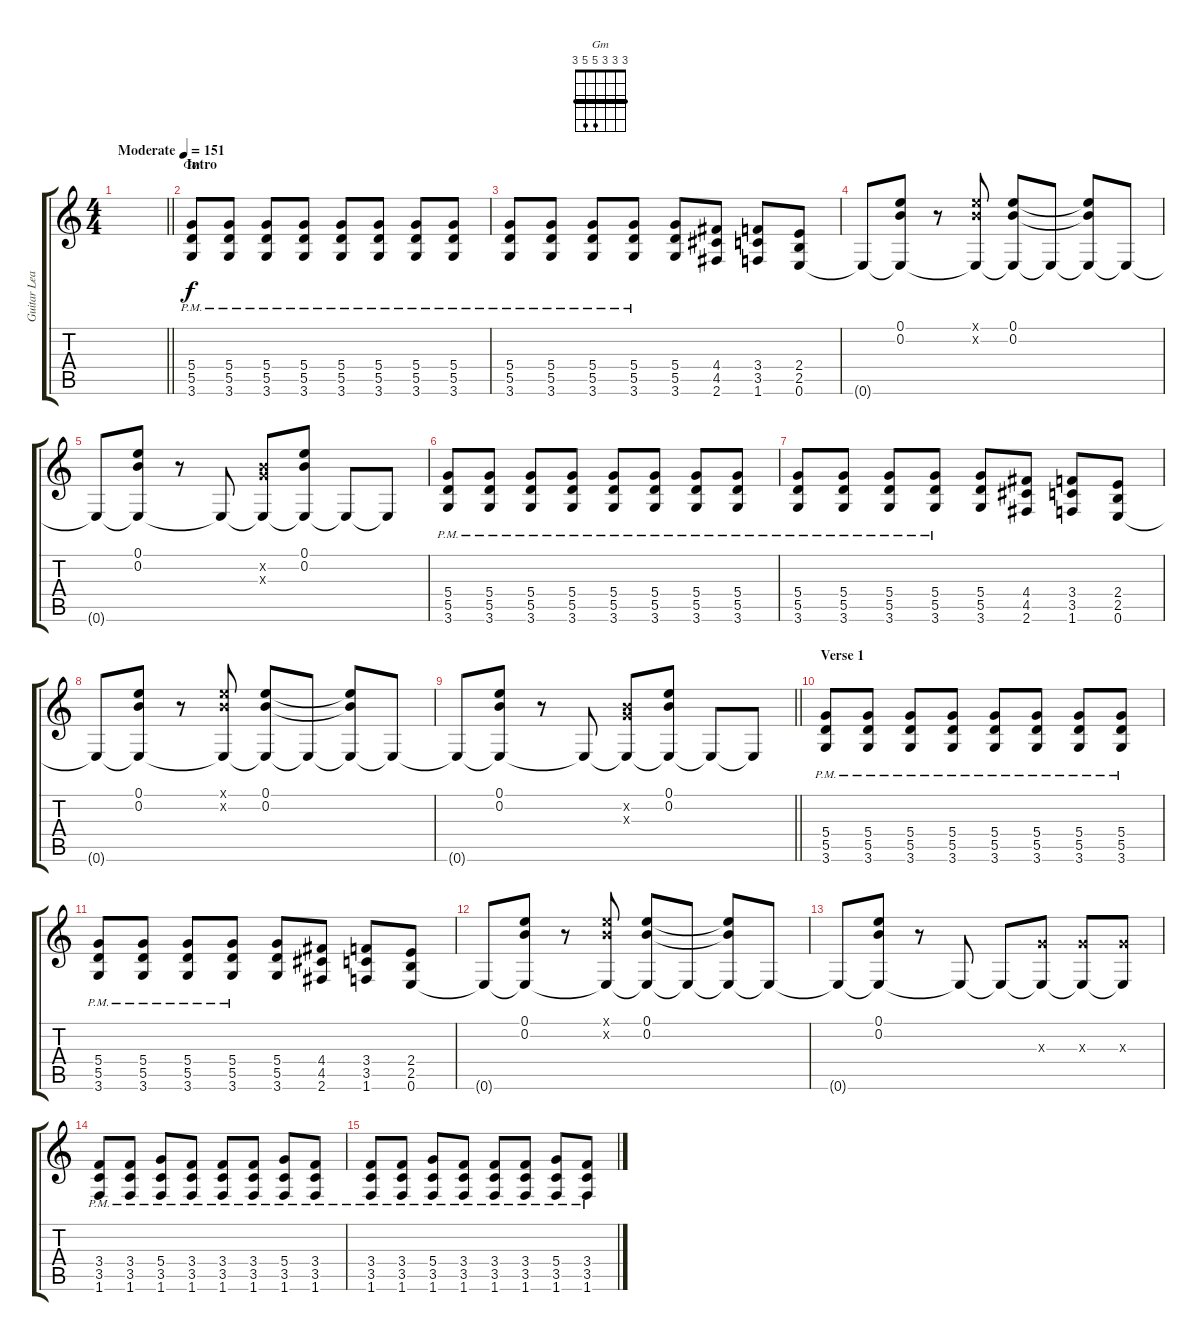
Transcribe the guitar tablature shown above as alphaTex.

\track ("Guitar Lead" "Guitar Lea") {instrument distortionguitar}
\staff {score tabs}
\tuning (E4 B3 G3 D3 A2 E2) {hide}
\chord ("Gm" 3 3 3 5 5 3) {barre 3}
\ts (4 4)
\tempo (151 "Moderate")
\clef g2
\barLineRight lightlight
\ks c
|
\section ("" "Intro")
(5.4{pm} 5.5{pm} 3.6{pm}).8{ch "Gm"} (5.4{pm} 5.5{pm} 3.6{pm}).8 (5.4{pm} 5.5{pm} 3.6{pm}).8 (5.4{pm} 5.5{pm} 3.6{pm}).8 (5.4{pm} 5.5{pm} 3.6{pm}).8 (5.4{pm} 5.5{pm} 3.6{pm}).8 (5.4{pm} 5.5{pm} 3.6{pm}).8 (5.4{pm} 5.5{pm} 3.6{pm}).8 |
(5.4{pm} 5.5{pm} 3.6{pm}).8 (5.4{pm} 5.5{pm} 3.6{pm}).8 (5.4{pm} 5.5{pm} 3.6{pm}).8 (5.4{pm} 5.5{pm} 3.6{pm}).8 (5.4 5.5 3.6).8 (4.4 4.5 2.6).8 (3.4 3.5 1.6).8 (2.4 2.5 0.6).8 |
0.6{t}.8 (0.1 0.2 0.6{t}).8 r.8 (0.1{x} 0.2{x} 0.6{t}).8 (0.1 0.2 0.6{t}).8 0.6{t}.8 (0.1{t} 0.2{t} 0.6{t}).8 0.6{t}.8 |
0.6{t}.8 (0.1 0.2 0.6{t}).8 r.8 0.6{t}.8 (0.2{x} 0.3{x} 0.6{t}).8 (0.1 0.2 0.6{t}).8 0.6{t}.8 0.6{t}.8 |
(5.4{pm} 5.5{pm} 3.6{pm}).8 (5.4{pm} 5.5{pm} 3.6{pm}).8 (5.4{pm} 5.5{pm} 3.6{pm}).8 (5.4{pm} 5.5{pm} 3.6{pm}).8 (5.4{pm} 5.5{pm} 3.6{pm}).8 (5.4{pm} 5.5{pm} 3.6{pm}).8 (5.4{pm} 5.5{pm} 3.6{pm}).8 (5.4{pm} 5.5{pm} 3.6{pm}).8 |
(5.4{pm} 5.5{pm} 3.6{pm}).8 (5.4{pm} 5.5{pm} 3.6{pm}).8 (5.4{pm} 5.5{pm} 3.6{pm}).8 (5.4{pm} 5.5{pm} 3.6{pm}).8 (5.4 5.5 3.6).8 (4.4 4.5 2.6).8 (3.4 3.5 1.6).8 (2.4 2.5 0.6).8 |
0.6{t}.8 (0.1 0.2 0.6{t}).8 r.8 (0.1{x} 0.2{x} 0.6{t}).8 (0.1 0.2 0.6{t}).8 0.6{t}.8 (0.1{t} 0.2{t} 0.6{t}).8 0.6{t}.8 |
\barLineRight lightlight
0.6{t}.8 (0.1 0.2 0.6{t}).8 r.8 0.6{t}.8 (0.2{x} 0.3{x} 0.6{t}).8 (0.1 0.2 0.6{t}).8 0.6{t}.8 0.6{t}.8 |
\section ("" "Verse 1")
(5.4{pm} 5.5{pm} 3.6{pm}).8 (5.4{pm} 5.5{pm} 3.6{pm}).8 (5.4{pm} 5.5{pm} 3.6{pm}).8 (5.4{pm} 5.5{pm} 3.6{pm}).8 (5.4{pm} 5.5{pm} 3.6{pm}).8 (5.4{pm} 5.5{pm} 3.6{pm}).8 (5.4{pm} 5.5{pm} 3.6{pm}).8 (5.4{pm} 5.5{pm} 3.6{pm}).8 |
(5.4{pm} 5.5{pm} 3.6{pm}).8 (5.4{pm} 5.5{pm} 3.6{pm}).8 (5.4{pm} 5.5{pm} 3.6{pm}).8 (5.4{pm} 5.5{pm} 3.6{pm}).8 (5.4 5.5 3.6).8 (4.4 4.5 2.6).8 (3.4 3.5 1.6).8 (2.4 2.5 0.6).8 |
0.6{t}.8 (0.1 0.2 0.6{t}).8 r.8 (0.1{x} 0.2{x} 0.6{t}).8 (0.1 0.2 0.6{t}).8 0.6{t}.8 (0.1{t} 0.2{t} 0.6{t}).8 0.6{t}.8 |
0.6{t}.8 (0.1 0.2 0.6{t}).8 r.8 0.6{t}.8 0.6{t}.8 (0.3{x} 0.6{t}).8 (0.3{x} 0.6{t}).8 (0.3{x} 0.6{t}).8 |
(3.4{pm} 3.5{pm} 1.6).8 (3.4{pm} 3.5{pm} 1.6).8 (5.4{pm} 3.5{pm} 1.6).8 (3.4{pm} 3.5{pm} 1.6).8 (3.4{pm} 3.5{pm} 1.6).8 (3.4{pm} 3.5{pm} 1.6).8 (5.4{pm} 3.5{pm} 1.6).8 (3.4{pm} 3.5{pm} 1.6).8 |
(3.4{pm} 3.5{pm} 1.6).8 (3.4{pm} 3.5{pm} 1.6).8 (5.4{pm} 3.5{pm} 1.6).8 (3.4{pm} 3.5{pm} 1.6).8 (3.4{pm} 3.5{pm} 1.6).8 (3.4{pm} 3.5{pm} 1.6).8 (5.4{pm} 3.5{pm} 1.6).8 (3.4{pm} 3.5{pm} 1.6).8
